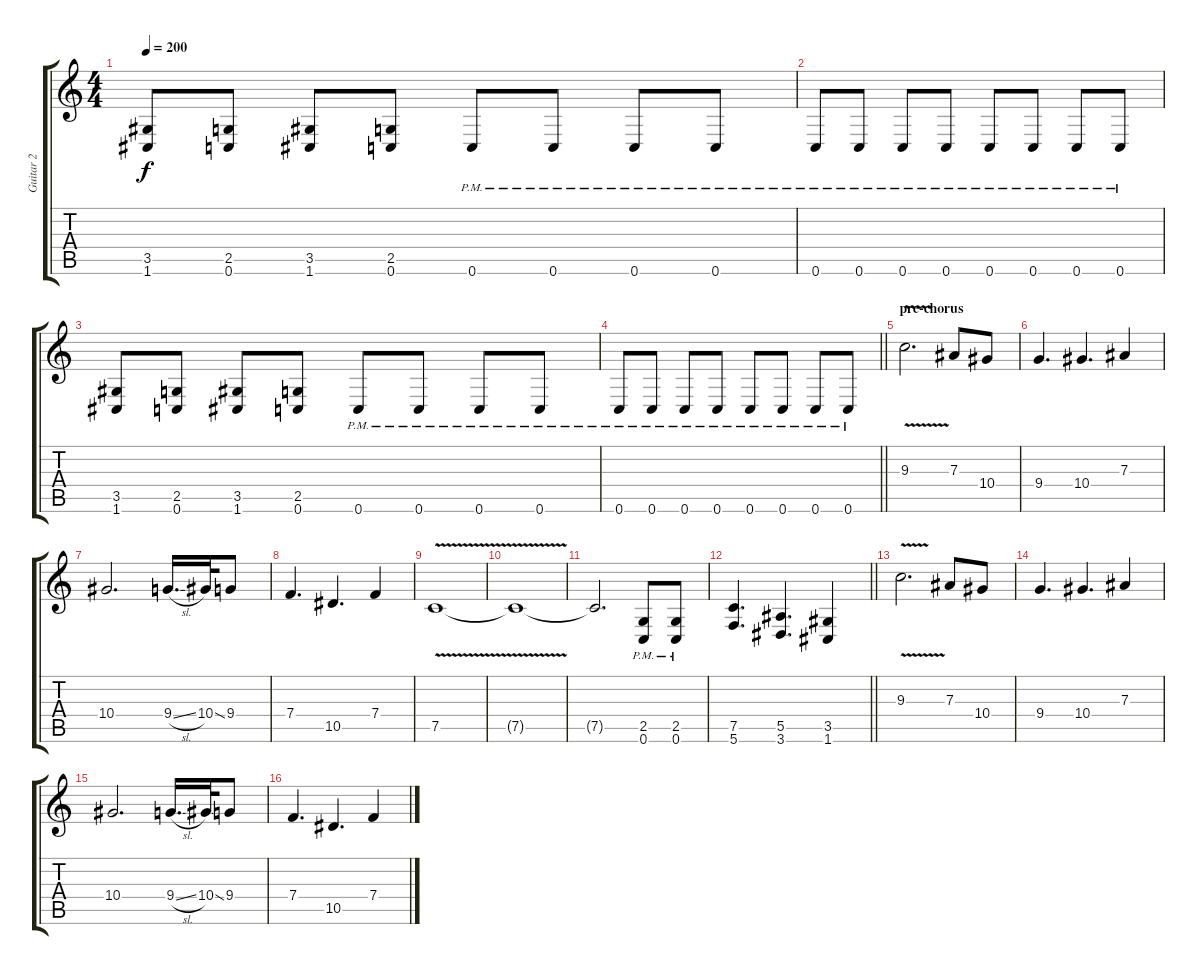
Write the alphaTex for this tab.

\track ("Guitar 2" "Guitar 2") {instrument distortionguitar}
\staff {score tabs}
\tuning (C4 G3 Eb3 Bb2 F2 C2) {hide}
\ts (4 4)
\tempo 200
\clef g2
\ks c
(3.5 1.6).8{dy f balance 8} (2.5 0.6).8 (3.5 1.6).8 (2.5 0.6).8 0.6{pm}.8 0.6{pm}.8 0.6{pm}.8 0.6{pm}.8 |
0.6{pm}.8 0.6{pm}.8 0.6{pm}.8 0.6{pm}.8 0.6{pm}.8 0.6{pm}.8 0.6{pm}.8 0.6{pm}.8 |
(3.5 1.6).8 (2.5 0.6).8 (3.5 1.6).8 (2.5 0.6).8 0.6{pm}.8 0.6{pm}.8 0.6{pm}.8 0.6{pm}.8 |
\barLineRight lightlight
0.6{pm}.8 0.6{pm}.8 0.6{pm}.8 0.6{pm}.8 0.6{pm}.8 0.6{pm}.8 0.6{pm}.8 0.6{pm}.8 |
\section ("" "pre-chorus")
9.3{v}.2{d} 7.3.8 10.4.8 |
9.4.4{d} 10.4.4{d} 7.3.4 |
10.4.2{d} 9.4{sl}.16{d} 10.4{ss}.32 9.4.8 |
7.4.4{d} 10.5.4{d} 7.4.4 |
7.5{v}.1 |
7.5{t}.1 |
7.5{t}.2{d} (2.5{pm} 0.6{pm}).8 (2.5{pm} 0.6{pm}).8 |
\barLineRight lightlight
(7.5 5.6).4{d} (5.5 3.6).4{d} (3.5 1.6).4 |
9.3{v}.2{d} 7.3.8 10.4.8 |
9.4.4{d} 10.4.4{d} 7.3.4 |
10.4.2{d} 9.4{sl}.16{d} 10.4{ss}.32 9.4.8 |
7.4.4{d} 10.5.4{d} 7.4.4
